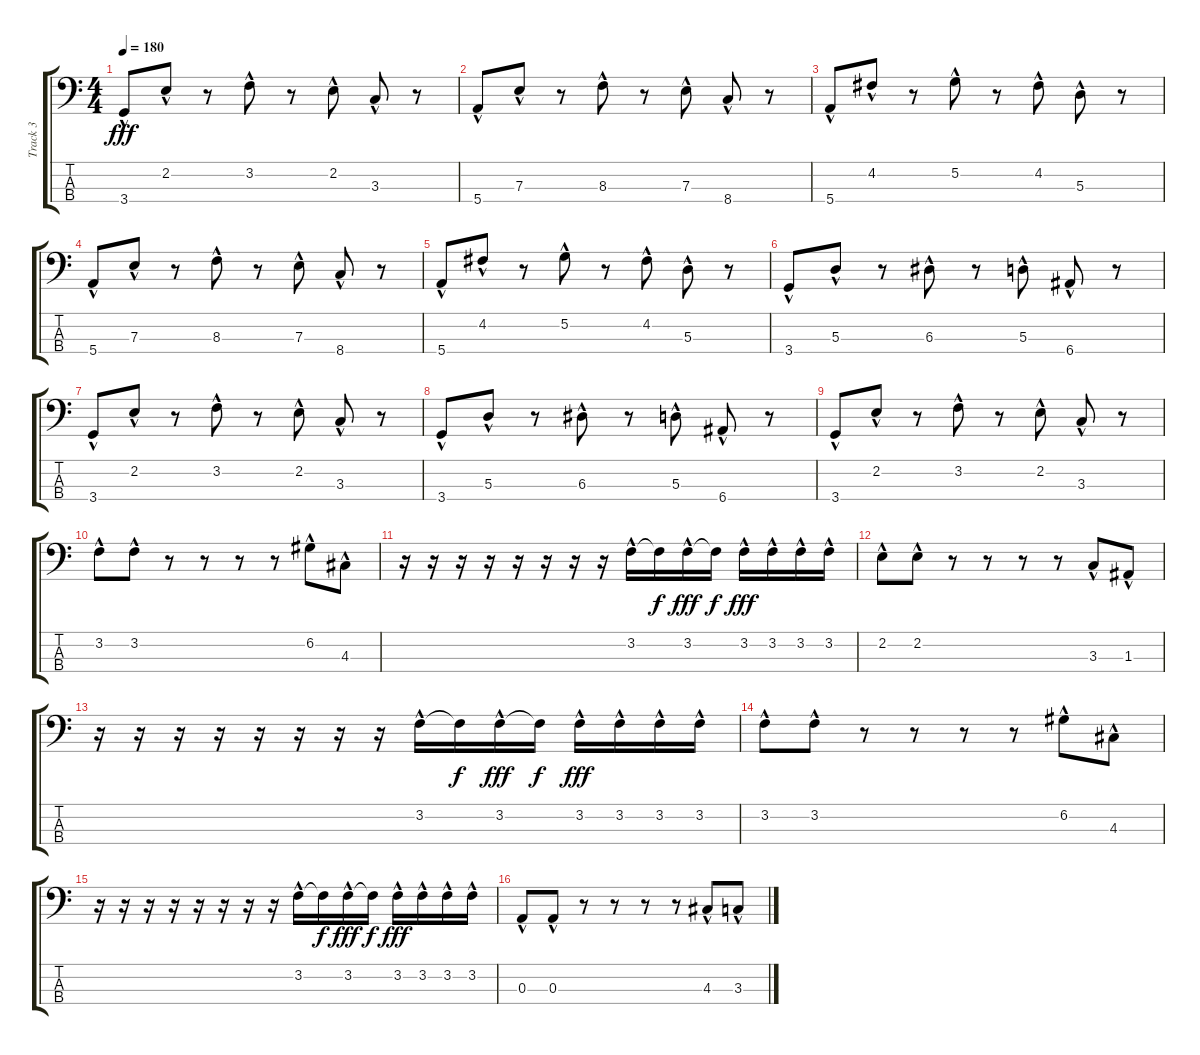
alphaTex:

\track ("Track 3" "Track 3") {instrument electricbasspick}
\staff {score tabs}
\tuning (G2 D2 A1 E1) {hide}
\ts (4 4)
\tempo 180
\clef f4
\ks c
3.4{hac}.8{dy fff} 2.2{hac}.8 r.8 3.2{hac}.8 r.8 2.2{hac}.8 3.3{hac}.8 r.8 |
5.4{hac}.8 7.3{hac}.8 r.8 8.3{hac}.8 r.8 7.3{hac}.8 8.4{hac}.8 r.8 |
5.4{hac}.8 4.2{hac}.8 r.8 5.2{hac}.8 r.8 4.2{hac}.8 5.3{hac}.8 r.8 |
5.4{hac}.8 7.3{hac}.8 r.8 8.3{hac}.8 r.8 7.3{hac}.8 8.4{hac}.8 r.8 |
5.4{hac}.8 4.2{hac}.8 r.8 5.2{hac}.8 r.8 4.2{hac}.8 5.3{hac}.8 r.8 |
3.4{hac}.8 5.3{hac}.8 r.8 6.3{hac}.8 r.8 5.3{hac}.8 6.4{hac}.8 r.8 |
3.4{hac}.8 2.2{hac}.8 r.8 3.2{hac}.8 r.8 2.2{hac}.8 3.3{hac}.8 r.8 |
3.4{hac}.8 5.3{hac}.8 r.8 6.3{hac}.8 r.8 5.3{hac}.8 6.4{hac}.8 r.8 |
3.4{hac}.8 2.2{hac}.8 r.8 3.2{hac}.8 r.8 2.2{hac}.8 3.3{hac}.8 r.8 |
3.2{hac}.8 3.2{hac}.8 r.8 r.8 r.8 r.8 6.2{hac}.8 4.3{hac}.8 |
r.16 r.16 r.16 r.16 r.16 r.16 r.16 r.16 3.2{hac}.16 3.2{t}.16{dy f} 3.2{hac}.16{dy fff} 3.2{t}.16{dy f} 3.2{hac}.16{dy fff} 3.2{hac}.16 3.2{hac}.16 3.2{hac}.16 |
2.2{hac}.8 2.2{hac}.8 r.8 r.8 r.8 r.8 3.3{hac}.8 1.3{hac}.8 |
r.16 r.16 r.16 r.16 r.16 r.16 r.16 r.16 3.2{hac}.16 3.2{t}.16{dy f} 3.2{hac}.16{dy fff} 3.2{t}.16{dy f} 3.2{hac}.16{dy fff} 3.2{hac}.16 3.2{hac}.16 3.2{hac}.16 |
3.2{hac}.8 3.2{hac}.8 r.8 r.8 r.8 r.8 6.2{hac}.8 4.3{hac}.8 |
r.16 r.16 r.16 r.16 r.16 r.16 r.16 r.16 3.2{hac}.16 3.2{t}.16{dy f} 3.2{hac}.16{dy fff} 3.2{t}.16{dy f} 3.2{hac}.16{dy fff} 3.2{hac}.16 3.2{hac}.16 3.2{hac}.16 |
0.3{hac}.8 0.3{hac}.8 r.8 r.8 r.8 r.8 4.3{hac}.8 3.3{hac}.8
